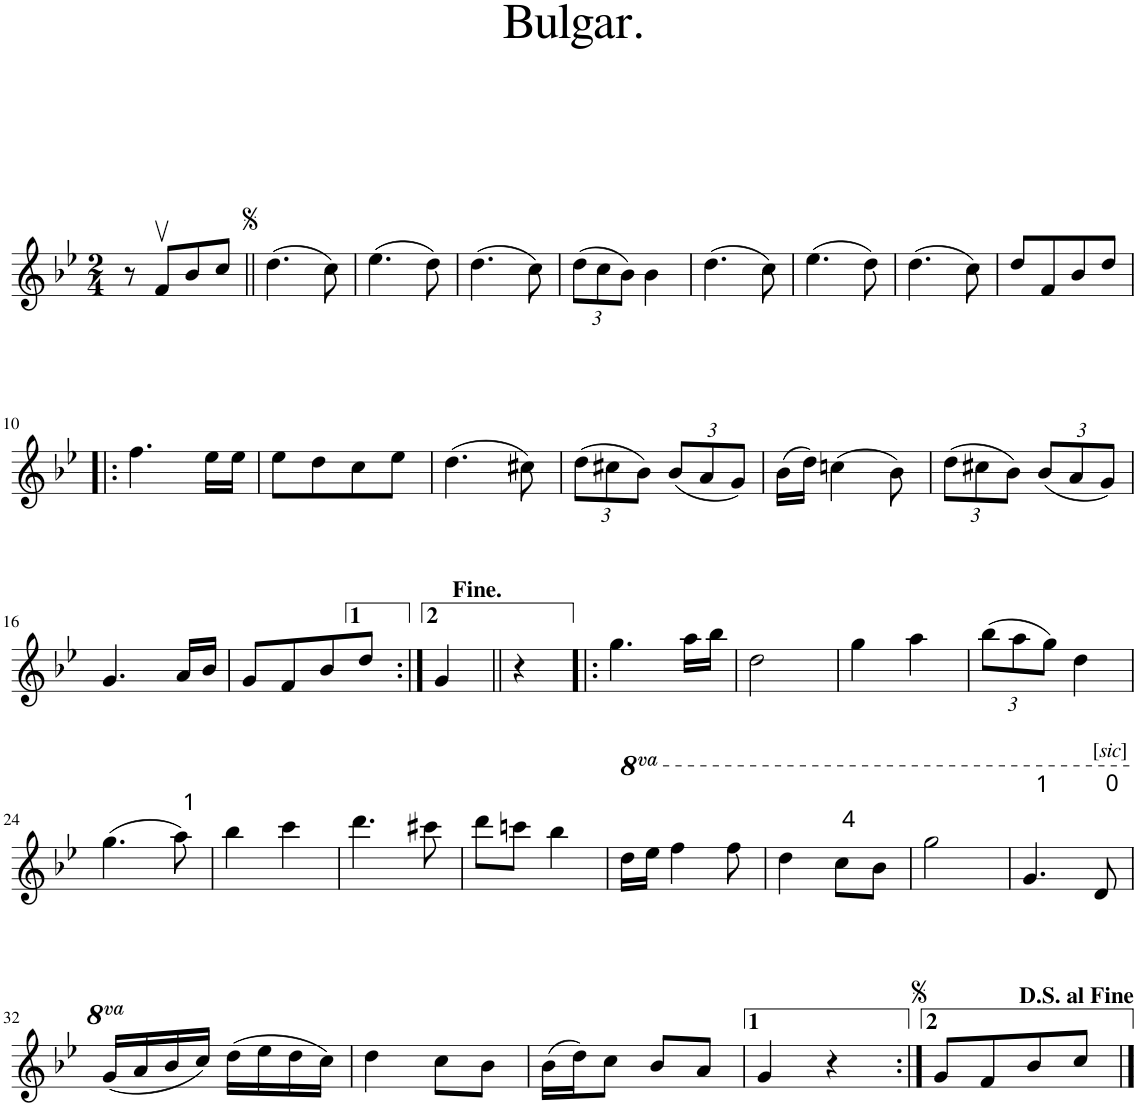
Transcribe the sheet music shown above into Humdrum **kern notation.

**kern
*part1
*staff1
*I"Piano
*I'Pno.
*clefG2
*k[b-e-]
*M2/4
=1
8r
8fv/L
8b-/
8cc/J
=2||
(4.dd\
8cc\)
=3
(4.ee-\
8dd\)
=4
(4.dd\
8cc\)
=5
*Xbrackettup
(12dd\L
12cc\
12b-\J)
4b-\
=6
(4.dd\
8cc\)
=7
(4.ee-\
8dd\)
=8
(4.dd\
8cc\)
=9
8dd/L
8f/
8b-/
8dd/J
!!LO:LB:g=z
=10!|:
4.ff\
16ee-\LL
16ee-\JJ
=11
8ee-\L
8dd\
8cc\
8ee-\J
=12
(4.dd\
8cc#X\)
=13
(12dd\L
12cc#X\
12b-\J)
(12b-/L
12a/
12g/J)
=14
(16b-\LL
16dd\JJ)
(4ccn\
8b-\)
=15
(12dd\L
12cc#X\
12b-\J)
(12b-/L
12a/
12g/J)
!!LO:LB:g=z
=16
4.g/
16a/LL
16b-/JJ
=17
8g/L
8f/
8b-/
8dd/J
=18:|!
4g/
=19||
4r
=20!|:
4.gg\
16aa\LL
16bb-\JJ
=21
2dd\
=22
4gg\
4aa\
=23
(12bb-\L
12aa\
12gg\J)
4dd\
!!LO:LB:g=z
=24
(4.gg\
8aa\)
=25
4bb-\
4ccc\
=26
4.ddd\
8ccc#X\
=27
8ddd\L
8cccn\J
4bb-\
=28
*8va
16ddd\LL
16eee-\JJ
4fff\
8fff\
=29
4ddd\
8ccc\L
8bb-\J
=30
2ggg\
=31
4.gg/
!LO:TX:a:t=[
!LO:TX:a:i:t=sic
!LO:TX:a:t=]
8dd/
!!LO:LB:g=z
=32
(16gg/LL
*X8va
16a/
16b-/
16cc/JJ)
(16dd\LL
16ee-\
16dd\
16cc\JJ)
=33
4dd\
8cc\L
8b-\J
=34
(16b-\LL
16dd\J)
8cc\J
8b-/L
8a/J
=35
4g/
4r
=36:|!
8g/L
8f/
8b-/
8cc/J
==
*-
